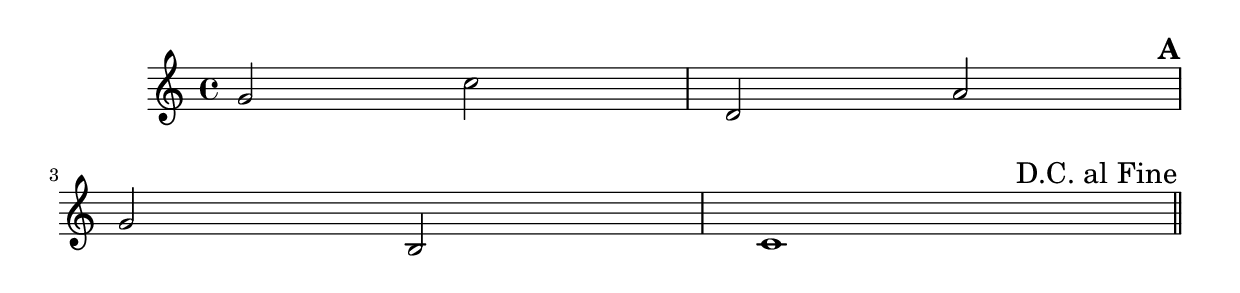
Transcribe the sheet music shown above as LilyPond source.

%% Do not edit this file; it is auto-generated from LSR http://lsr.dsi.unimi.it
%% This file is in the public domain.
\version "2.11.57"

\header {
  lsrtags = "text"

  texidoc = "
Marks can be printed at the end of the current line, instead of the
beginning of the following line. This is particularly useful when a
mark has to be added at the end of a score -- when there is no next
line.

In such cases, the right end of the mark has to be aligned with the
final bar line, as demonstrated on the second line of this example. 

"
  doctitle = "Printing marks at the end of a line or a score"
} % begin verbatim
\relative c'' {  
  \override Score.RehearsalMark  #'break-visibility = #begin-of-line-invisible
  g2 c
  d,2 a'
  \mark \default
  \break
  
  \override Score.RehearsalMark #'self-alignment-X = #RIGHT
  g2 b,
  c1 \bar "||"
  \mark "D.C. al Fine"
}
